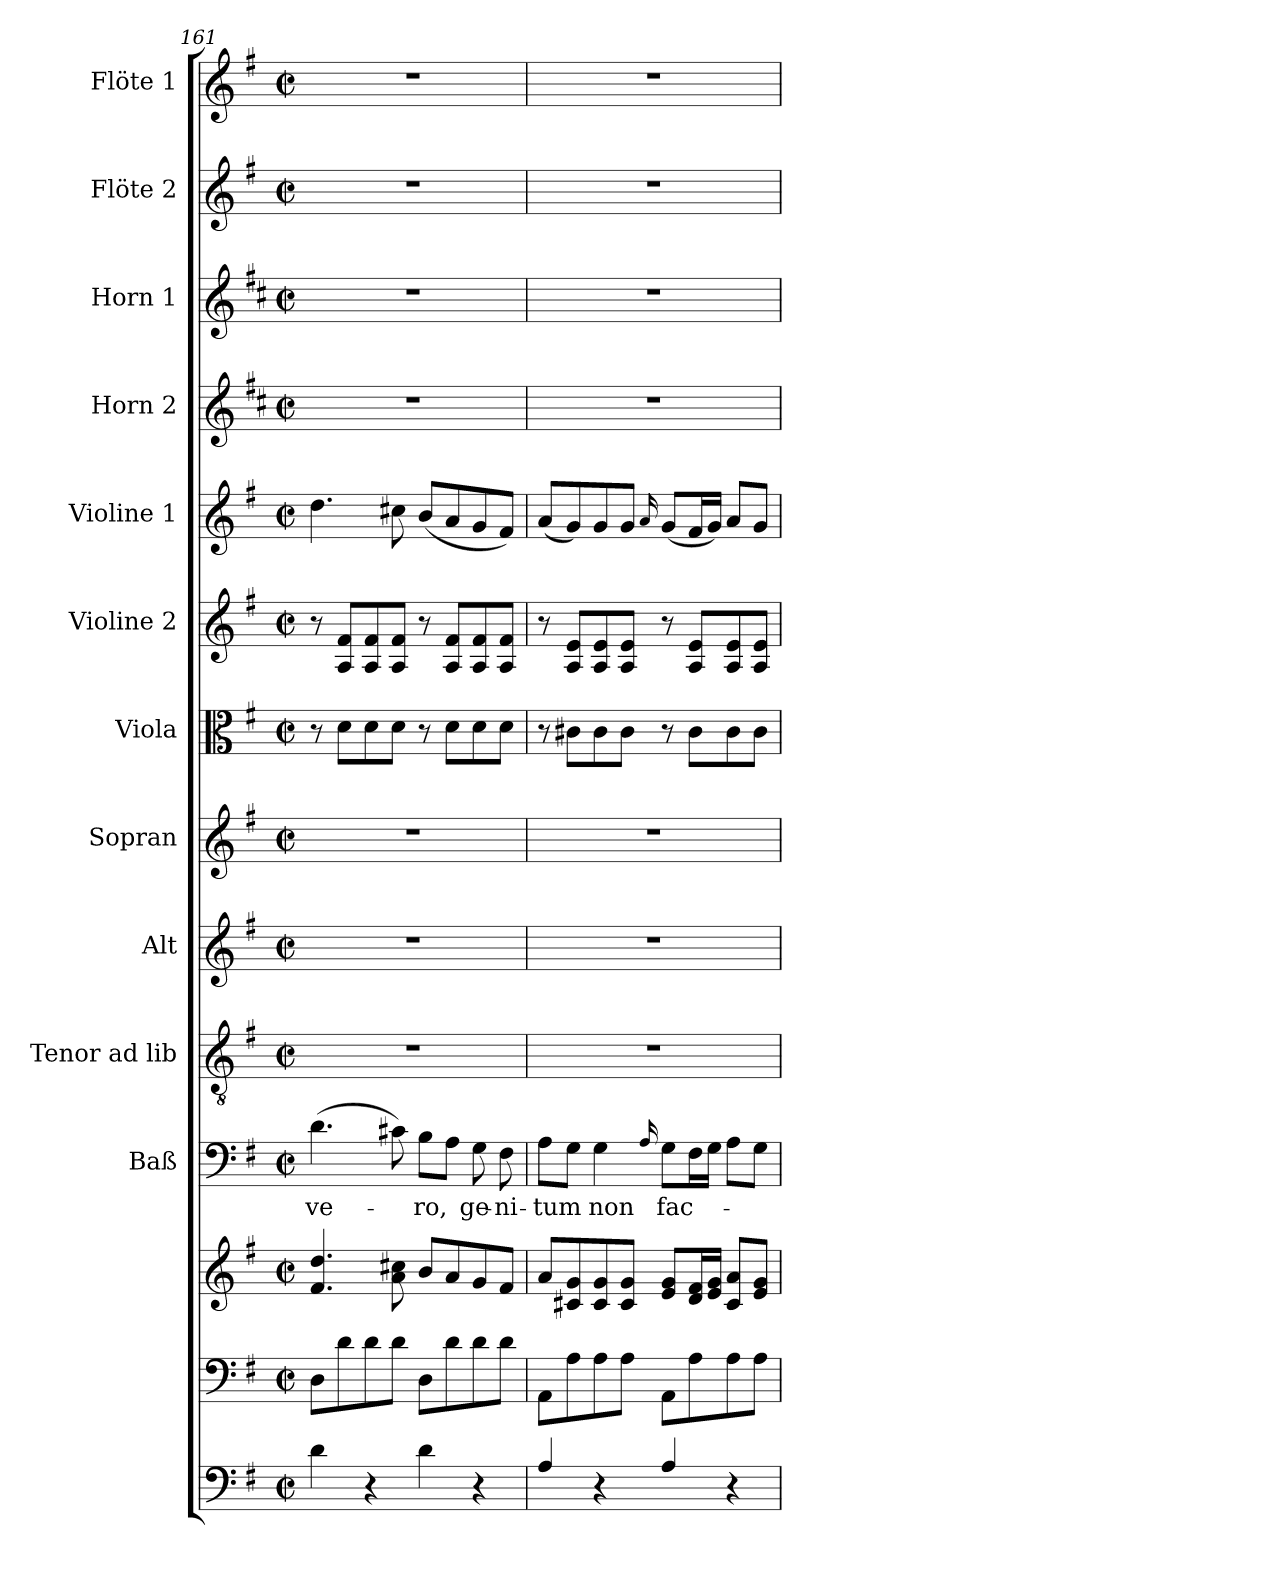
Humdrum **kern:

**kern	**kern	**kern	**kern	**text	**kern	**kern	**kern	**kern	**kern	**kern	**kern	**kern	**kern	**kern
*part13	*part12	*part12	*part11	*part11	*part10	*part9	*part8	*part7	*part6	*part5	*part4	*part3	*part2	*part1
*staff14	*staff13	*staff12	*staff11	*staff11	*staff10	*staff9	*staff8	*staff7	*staff6	*staff5	*staff4	*staff3	*staff2	*staff1
*	*	*	*I"Baß	*	*I"Tenor ad lib	*I"Alt	*I"Sopran	*I"Viola	*I"Violine 2	*I"Violine 1	*I"Horn 2	*I"Horn 1	*I"Flöte 2	*I"Flöte 1
*	*	*	*I'Baß	*	*I'Ten	*I'Alt	*I'Sop	*I'Vla.	*I'Vln. 2	*I'Vln. 1	*I'Hrn. 2	*I'Hrn. 1	*I'Fl. 2	*I'Fl. 1
*clefF4	*clefF4	*clefG2	*clefF4	*	*clefGv2	*clefG2	*clefG2	*clefC3	*clefG2	*clefG2	*clefG2	*clefG2	*clefG2	*clefG2
*ITrd7c12	*	*	*	*	*	*	*	*	*	*	*ITrd4c7	*ITrd4c7	*	*
*k[f#]	*k[f#]	*k[f#]	*k[f#]	*	*k[f#]	*k[f#]	*k[f#]	*k[f#]	*k[f#]	*k[f#]	*k[f#]	*k[f#]	*k[f#]	*k[f#]
*G:	*G:	*G:	*G:	*	*G:	*G:	*G:	*G:	*G:	*G:	*G:	*G:	*G:	*G:
*M2/2	*M2/2	*M2/2	*M2/2	*	*M2/2	*M2/2	*M2/2	*M2/2	*M2/2	*M2/2	*M2/2	*M2/2	*M2/2	*M2/2
*met(c|)	*met(c|)	*met(c|)	*met(c|)	*	*met(c|)	*met(c|)	*met(c|)	*met(c|)	*met(c|)	*met(c|)	*met(c|)	*met(c|)	*met(c|)	*met(c|)
=161	=161	=161	=161	=161	=161	=161	=161	=161	=161	=161	=161	=161	=161	=161
!	!	!	!	!LO:LY:b	!	!	!	!	!	!	!	!	!	!
4D\	8D\L	4.f#/ 4.dd/	(>4.d\	ve-	1r	1r	1r	8r	8r	4.dd\	1r	1r	1r	1r
.	8d\	.	.	.	.	.	.	8d\L	8A/ 8f#/L	.	.	.	.	.
4r	8d\	.	.	.	.	.	.	8d\	8A/ 8f#/	.	.	.	.	.
.	8d\J	8a\ 8cc#X\	8c#X\)	.	.	.	.	8d\J	8A/ 8f#/J	8cc#X\	.	.	.	.
!	!	!	!	!LO:LY:b	!	!	!	!	!	!	!	!	!	!
4D\	8D\L	8b/L	8B\L	-ro,	.	.	.	8r	8r	(<8b/L	.	.	.	.
.	8d\	8a/	8A\J	.	.	.	.	8d\L	8A/ 8f#/L	8a/	.	.	.	.
!	!	!	!	!LO:LY:b	!	!	!	!	!	!	!	!	!	!
4r	8d\	8g/	8G\	ge-	.	.	.	8d\	8A/ 8f#/	8g/	.	.	.	.
!	!	!	!	!LO:LY:b	!	!	!	!	!	!	!	!	!	!
.	8d\J	8f#/J	8F#\	-ni-	.	.	.	8d\J	8A/ 8f#/J	8f#/J)	.	.	.	.
=162	=162	=162	=162	=162	=162	=162	=162	=162	=162	=162	=162	=162	=162	=162
!	!	!	!	!LO:LY:b	!	!	!	!	!	!	!	!	!	!
4AA/	8AA\L	8a/L	8A\L	-tum	1r	1r	1r	8r	8r	(<8a/L	1r	1r	1r	1r
.	8A\	8c#X/ 8g/	8G\J	.	.	.	.	8c#X\L	8A/ 8e/L	8g/)	.	.	.	.
!	!	!	!	!LO:LY:b	!	!	!	!	!	!	!	!	!	!
4r	8A\	8c#/ 8g/	4G\	non	.	.	.	8c#\	8A/ 8e/	8g/	.	.	.	.
.	8A\J	8c#/ 8g/J	.	.	.	.	.	8c#\J	8A/ 8e/J	8g/J	.	.	.	.
.	.	.	16qqA/	.	.	.	.	.	.	16qqa/	.	.	.	.
!	!	!	!	!LO:LY:b	!	!	!	!	!	!	!	!	!	!
4AA/	8AA\L	8e/ 8g/L	8G\L	fac-	.	.	.	8r	8r	(<8g/L	.	.	.	.
.	8A\	16d/ 16f#/L	16F#\L	.	.	.	.	8c#\L	8A/ 8e/L	16f#/L	.	.	.	.
.	.	16e/ 16g/JJ	16G\JJ	.	.	.	.	.	.	16g/JJ)	.	.	.	.
4r	8A\	8c#/ 8a/L	8A\L	.	.	.	.	8c#\	8A/ 8e/	8a/L	.	.	.	.
.	8A\J	8e/ 8g/J	8G\J	.	.	.	.	8c#\J	8A/ 8e/J	8g/J	.	.	.	.
=	=	=	=	=	=	=	=	=	=	=	=	=	=	=
*-	*-	*-	*-	*-	*-	*-	*-	*-	*-	*-	*-	*-	*-	*-
